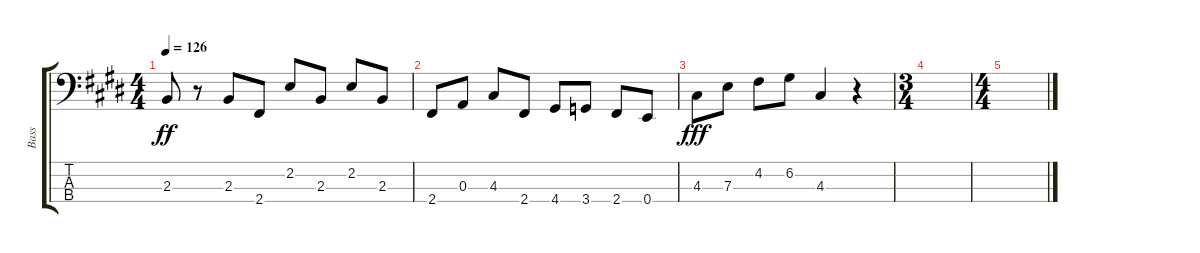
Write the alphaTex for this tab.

\track ("Bass" "Bass") {instrument electricbassfinger}
\staff {score tabs}
\tuning (G2 D2 A1 E1) {hide}
\ts (4 4)
\tempo 126
\clef f4
\ks e
2.3.8{dy ff} r.8 2.3.8 2.4.8 2.2.8 2.3.8 2.2.8 2.3.8 |
2.4.8 0.3.8 4.3.8 2.4.8 4.4.8 3.4.8 2.4.8 0.4.8 |
4.3.8{dy fff} 7.3.8 4.2.8 6.2.8 4.3.4 r.4 |
\ts (3 4)
|
\ts (4 4)
